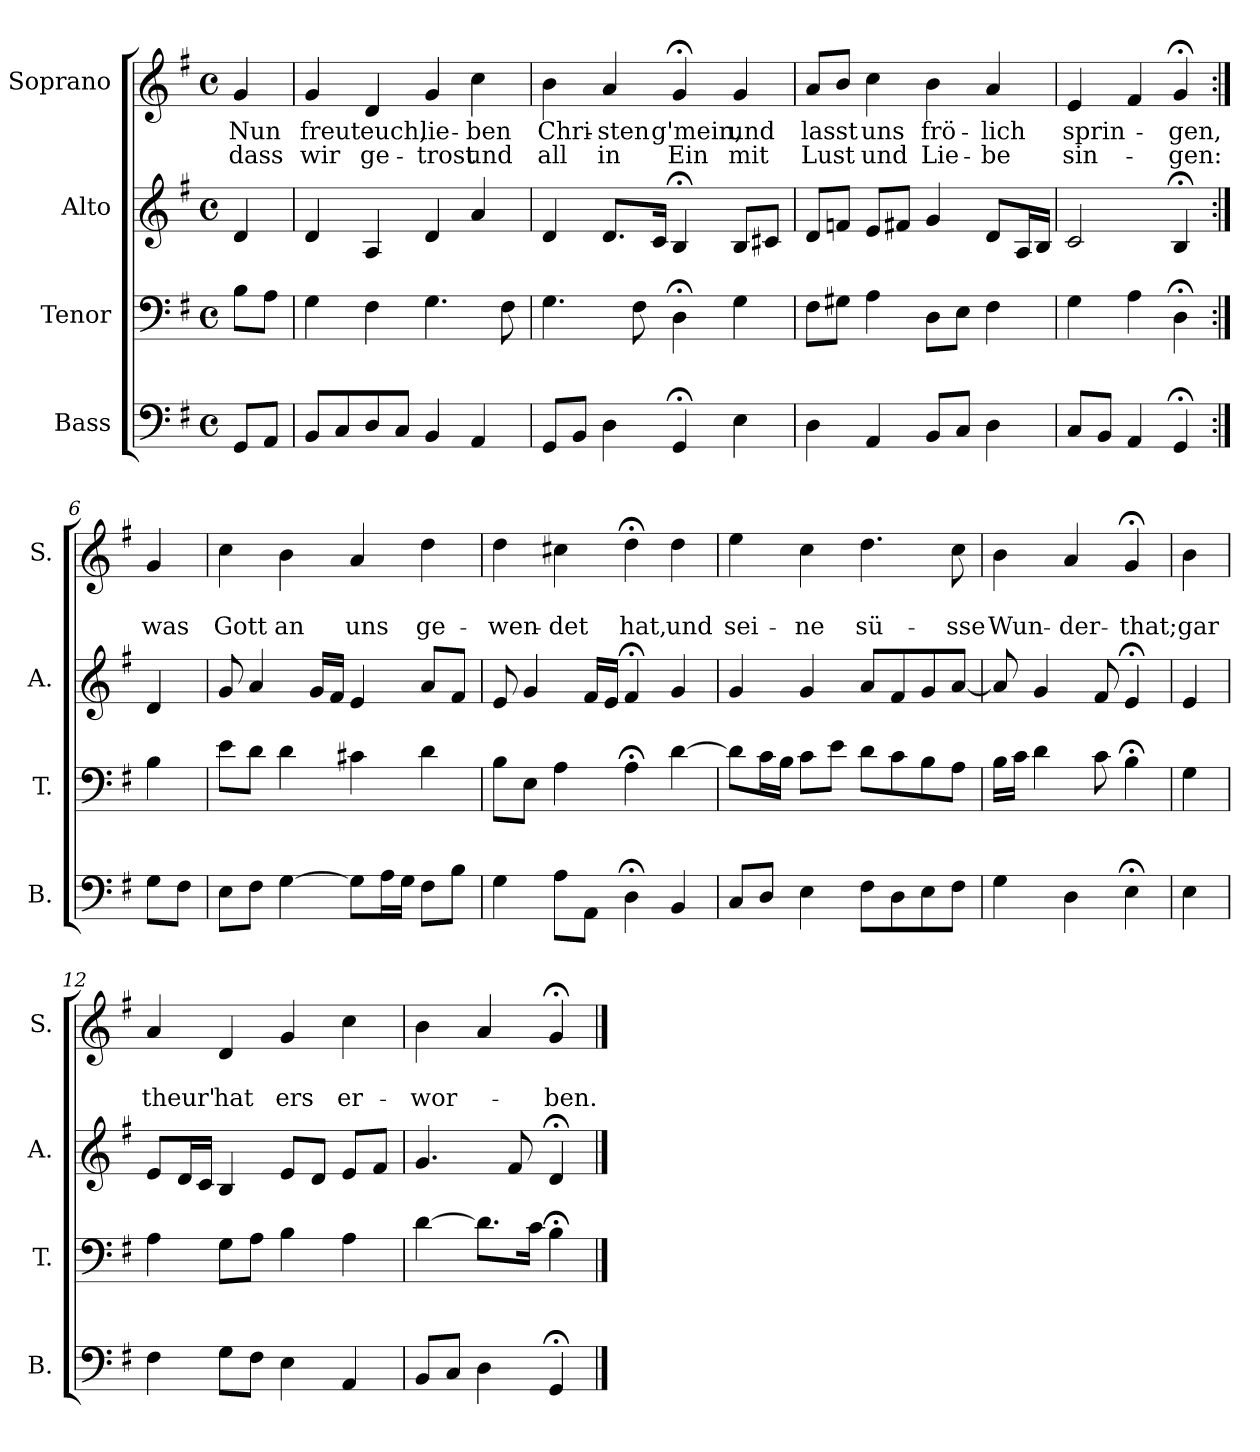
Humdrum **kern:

**kern	**kern	**kern	**kern	**text	**text
*part4	*part3	*part2	*part1	*part1	*part1
*staff4	*staff3	*staff2	*staff1	*staff1	*staff1
*I"Bass	*I"Tenor	*I"Alto	*I"Soprano	*	*
*I'B.	*I'T.	*I'A.	*I'S.	*	*
*clefF4	*clefF4	*clefG2	*clefG2	*	*
*k[f#]	*k[f#]	*k[f#]	*k[f#]	*	*
*G:	*G:	*G:	*G:	*	*
*M4/4	*M4/4	*M4/4	*M4/4	*	*
*met(c)	*met(c)	*met(c)	*met(c)	*	*
=1	=1	=1	=1	=1	=1
!	!	!	!	!LO:LY:b	!LO:LY:b
8GG/L	8B\L	4d/	4g/	Nun	dass
8AA/J	8A\J	.	.	.	.
=2	=2	=2	=2	=2	=2
!	!	!	!	!LO:LY:b	!LO:LY:b
8BB/L	4G\	4d/	4g/	freut	wir
8C/	.	.	.	.	.
!	!	!	!	!LO:LY:b	!LO:LY:b
8D/	4F#\	4A/	4d/	euch,	ge-
8C/J	.	.	.	.	.
!	!	!	!	!LO:LY:b	!LO:LY:b
4BB/	4.G\	4d/	4g/	lie-	-trost
!	!	!	!	!LO:LY:b	!LO:LY:b
4AA/	.	4a/	4cc\	-ben	und
.	8F#\	.	.	.	.
=3	=3	=3	=3	=3	=3
!	!	!	!	!LO:LY:b	!LO:LY:b
8GG/L	4.G\	4d/	4b\	Chri-	all
8BB/J	.	.	.	.	.
!	!	!	!	!LO:LY:b	!LO:LY:b
4D\	.	8.d/L	4a/	-sten	in
.	8F#\	.	.	.	.
.	.	16c/Jk	.	.	.
!	!	!	!	!LO:LY:b	!LO:LY:b
4GG;</	4D;<\	4B;</	4g;</	g'mein,	Ein
!	!	!	!	!LO:LY:b	!LO:LY:b
4E\	4G\	8B/L	4g/	und	mit
.	.	8c#X/J	.	.	.
=4	=4	=4	=4	=4	=4
!	!	!	!	!LO:LY:b	!LO:LY:b
4D\	8F#\L	8d/L	8a/L	lasst	Lust
.	8G#X\J	8fn/J	8b/J	.	.
!	!	!	!	!LO:LY:b	!LO:LY:b
4AA/	4A\	8e/L	4cc\	uns	und
.	.	8f#X/J	.	.	.
!	!	!	!	!LO:LY:b	!LO:LY:b
8BB/L	8D\L	4g/	4b\	frö-	Lie-
8C/J	8E\J	.	.	.	.
!	!	!	!	!LO:LY:b	!LO:LY:b
4D\	4F#\	8d/L	4a/	-lich	-be
.	.	16A/L	.	.	.
.	.	16B/JJ	.	.	.
=5	=5	=5	=5	=5	=5
!	!	!	!	!LO:LY:b	!LO:LY:b
8C/L	4G\	2c/	4e/	sprin-	sin-
8BB/J	.	.	.	.	.
4AA/	4A\	.	4f#/	.	.
!	!	!	!	!LO:LY:b	!LO:LY:b
4GG;</	4D;<\	4B;</	4g;</	-gen,	-gen:
!!LO:LB:g=z
=6:|!	=6:|!	=6:|!	=6:|!	=6:|!	=6:|!
!	!	!	!	!	!LO:LY:b
8G\L	4B\	4d/	4g/	.	was
8F#\J	.	.	.	.	.
=7	=7	=7	=7	=7	=7
!	!	!	!	!	!LO:LY:b
8E\L	8e\L	8g/	4cc\	.	Gott
8F#\J	8d\J	4a/	.	.	.
!	!	!	!	!	!LO:LY:b
[4G\	4d\	.	4b\	.	an
.	.	16g/LL	.	.	.
.	.	16f#/JJ	.	.	.
!	!	!	!	!	!LO:LY:b
8G\L]	4c#X\	4e/	4a/	.	uns
16A\L	.	.	.	.	.
16G\JJ	.	.	.	.	.
!	!	!	!	!	!LO:LY:b
8F#\L	4d\	8a/L	4dd\	.	ge-
8B\J	.	8f#/J	.	.	.
=8	=8	=8	=8	=8	=8
!	!	!	!	!	!LO:LY:b
4G\	8B\L	8e/	4dd\	.	-wen-
.	8E\J	4g/	.	.	.
!	!	!	!	!	!LO:LY:b
8A\L	4A\	.	4cc#X\	.	-det
8AA\J	.	16f#/LL	.	.	.
.	.	16e/JJ	.	.	.
!	!	!	!	!	!LO:LY:b
4D;<\	4A;<\	4f#;</	4dd;<\	.	hat,
!	!	!	!	!	!LO:LY:b
4BB/	[4d\	4g/	4dd\	.	und
=9	=9	=9	=9	=9	=9
!	!	!	!	!	!LO:LY:b
8C/L	8d\L]	4g/	4ee\	.	sei-
8D/J	16c\L	.	.	.	.
.	16B\JJ	.	.	.	.
!	!	!	!	!	!LO:LY:b
4E\	8c\L	4g/	4cc\	.	-ne
.	8e\J	.	.	.	.
!	!	!	!	!	!LO:LY:b
8F#\L	8d\L	8a/L	4.dd\	.	sü-
8D\	8c\	8f#/	.	.	.
8E\	8B\	8g/	.	.	.
!	!	!	!	!	!LO:LY:b
8F#\J	8A\J	[8a/J	8cc\	.	-sse
=10	=10	=10	=10	=10	=10
!	!	!	!	!	!LO:LY:b
4G\	16B\LL	8a/]	4b\	.	Wun-
.	16c\JJ	.	.	.	.
.	4d\	4g/	.	.	.
!	!	!	!	!	!LO:LY:b
4D\	.	.	4a/	.	-der-
.	8c\	8f#/	.	.	.
!	!	!	!	!	!LO:LY:b
4E;<\	4B;<\	4e;</	4g;</	.	-that;
!!LO:PB:g=z
=11	=11	=11	=11	=11	=11
!	!	!	!	!	!LO:LY:b
4E\	4G\	4e/	4b\	.	gar
=12	=12	=12	=12	=12	=12
!	!	!	!	!	!LO:LY:b
4F#\	4A\	8e/L	4a/	.	theur'
.	.	16d/L	.	.	.
.	.	16c/JJ	.	.	.
!	!	!	!	!	!LO:LY:b
8G\L	8G\L	4B/	4d/	.	hat
8F#\J	8A\J	.	.	.	.
!	!	!	!	!	!LO:LY:b
4E\	4B\	8e/L	4g/	.	ers
.	.	8d/J	.	.	.
!	!	!	!	!	!LO:LY:b
4AA/	4A\	8e/L	4cc\	.	er-
.	.	8f#/J	.	.	.
=13	=13	=13	=13	=13	=13
!	!	!	!	!	!LO:LY:b
8BB/L	[4d\	4.g/	4b\	.	-wor-
8C/J	.	.	.	.	.
4D\	8.d\L]	.	4a/	.	.
.	.	8f#/	.	.	.
.	16c\Jk	.	.	.	.
!	!	!	!	!	!LO:LY:b
4GG;</	4B;<\	4d;</	4g;</	.	-ben.
==	==	==	==	==	==
*-	*-	*-	*-	*-	*-
